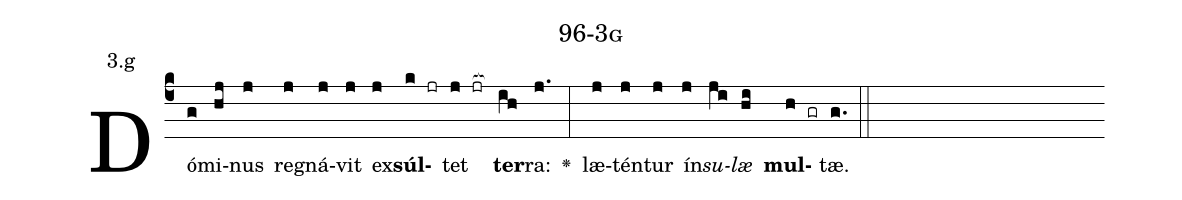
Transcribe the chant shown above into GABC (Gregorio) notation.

name: 96-3g;
annotation: 3.g;
%%
(c4)Dó(g)mi(hj)nus(j) re(j)gná(j)vit(j) ex(j)<b>súl</b>(k jr)tet(j jr[ocb:1{]) <b>ter</b>(ih[ocb:0}])ra:(j.) <v>\greheightstar</v>(:) læ(j)tén(j)tur(j) ín(j)<i>su</i>(ji)<i>læ</i>(hi) <b>mul</b>(h gr)tæ.(g.) (::)


%E(j) u(j) o(ji) u(hi) a(h) e.(g.) (::)
